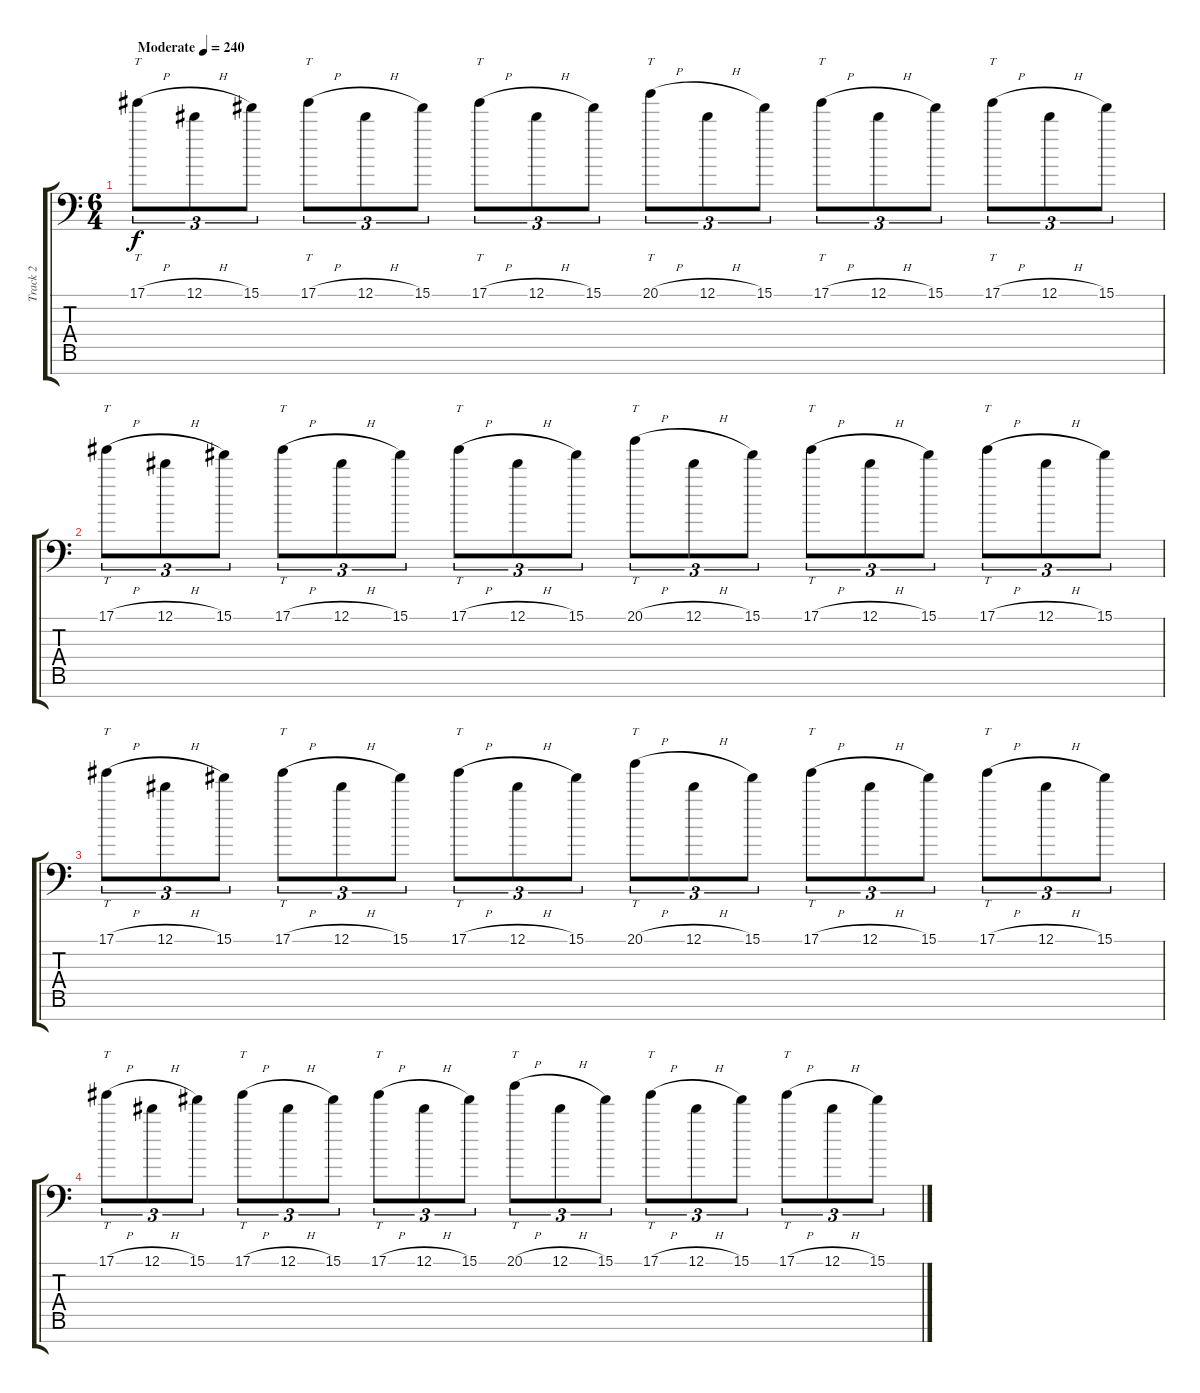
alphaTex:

\track ("Track 2" "Track 2") {instrument overdrivenguitar}
\staff {score tabs}
\tuning (Eb4 Bb3 Gb3 Db3 Ab2 Eb2 Bb1) {hide}
\ts (6 4)
\tempo (240 "Moderate")
\clef f4
\ks c
17.1{h}.8{tt tu (3 2) dy f instrument overdrivenguitar} 12.1{h}.8{tu (3 2)} 15.1.8{tu (3 2)} 17.1{h}.8{tt tu (3 2)} 12.1{h}.8{tu (3 2)} 15.1.8{tu (3 2)} 17.1{h}.8{tt tu (3 2)} 12.1{h}.8{tu (3 2)} 15.1.8{tu (3 2)} 20.1{h}.8{tt tu (3 2)} 12.1{h}.8{tu (3 2)} 15.1.8{tu (3 2)} 17.1{h}.8{tt tu (3 2)} 12.1{h}.8{tu (3 2)} 15.1.8{tu (3 2)} 17.1{h}.8{tt tu (3 2)} 12.1{h}.8{tu (3 2)} 15.1.8{tu (3 2)} |
17.1{h}.8{tt tu (3 2)} 12.1{h}.8{tu (3 2)} 15.1.8{tu (3 2)} 17.1{h}.8{tt tu (3 2)} 12.1{h}.8{tu (3 2)} 15.1.8{tu (3 2)} 17.1{h}.8{tt tu (3 2)} 12.1{h}.8{tu (3 2)} 15.1.8{tu (3 2)} 20.1{h}.8{tt tu (3 2)} 12.1{h}.8{tu (3 2)} 15.1.8{tu (3 2)} 17.1{h}.8{tt tu (3 2)} 12.1{h}.8{tu (3 2)} 15.1.8{tu (3 2)} 17.1{h}.8{tt tu (3 2)} 12.1{h}.8{tu (3 2)} 15.1.8{tu (3 2)} |
17.1{h}.8{tt tu (3 2)} 12.1{h}.8{tu (3 2)} 15.1.8{tu (3 2)} 17.1{h}.8{tt tu (3 2)} 12.1{h}.8{tu (3 2)} 15.1.8{tu (3 2)} 17.1{h}.8{tt tu (3 2)} 12.1{h}.8{tu (3 2)} 15.1.8{tu (3 2)} 20.1{h}.8{tt tu (3 2)} 12.1{h}.8{tu (3 2)} 15.1.8{tu (3 2)} 17.1{h}.8{tt tu (3 2)} 12.1{h}.8{tu (3 2)} 15.1.8{tu (3 2)} 17.1{h}.8{tt tu (3 2)} 12.1{h}.8{tu (3 2)} 15.1.8{tu (3 2)} |
17.1{h}.8{tt tu (3 2)} 12.1{h}.8{tu (3 2)} 15.1.8{tu (3 2)} 17.1{h}.8{tt tu (3 2)} 12.1{h}.8{tu (3 2)} 15.1.8{tu (3 2)} 17.1{h}.8{tt tu (3 2)} 12.1{h}.8{tu (3 2)} 15.1.8{tu (3 2)} 20.1{h}.8{tt tu (3 2)} 12.1{h}.8{tu (3 2)} 15.1.8{tu (3 2)} 17.1{h}.8{tt tu (3 2)} 12.1{h}.8{tu (3 2)} 15.1.8{tu (3 2)} 17.1{h}.8{tt tu (3 2)} 12.1{h}.8{tu (3 2)} 15.1.8{tu (3 2)}
